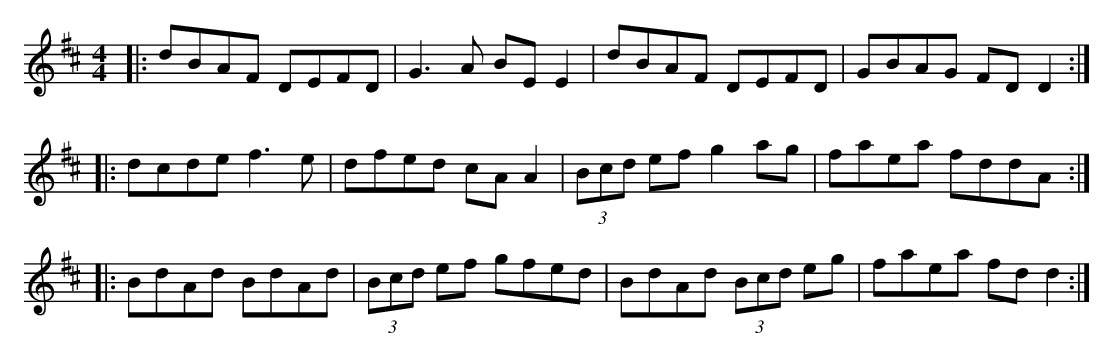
X:1
M:4/4
K:D
|:dBAF DEFD|G3A BE E2|dBAF DEFD|GBAG FDD2:|
|:dcde f3e|dfed cA A2|(3Bcd ef g2ag|faea fddA:|
|:BdAd BdAd|(3Bcd ef gfed|BdAd (3Bcd eg|faea fd d2:|
